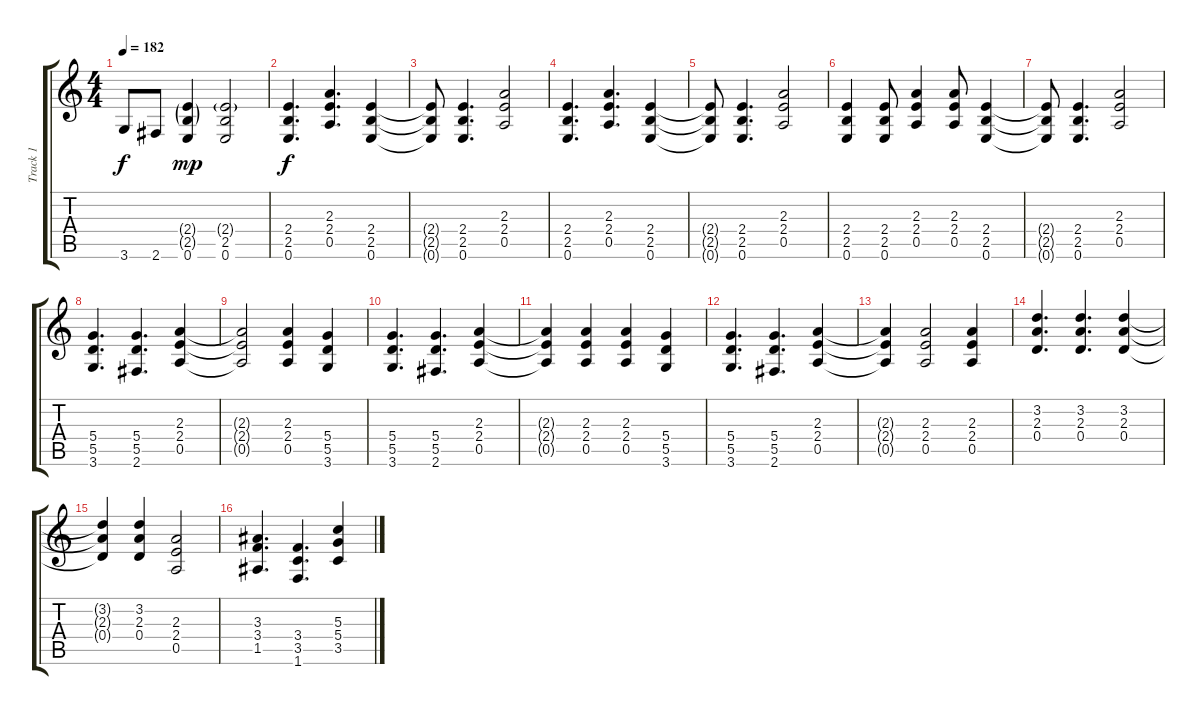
\track ("Track 1" "Track 1") {instrument overdrivenguitar}
\staff {score tabs}
\tuning (E4 B3 G3 D3 A2 E2) {hide}
\ts (4 4)
\tempo 182
\clef g2
\ks c
3.6.8{dy f} 2.6.8 (2.4{g} 2.5{g} 0.6).4{dy mp} (2.4{g} 2.5 0.6).2 |
(2.4 2.5 0.6).4{d dy f} (2.3 2.4 0.5).4{d} (2.4 2.5 0.6).4 |
(2.4{t} 2.5{t} 0.6{t}).8 (2.4 2.5 0.6).4{d} (2.3 2.4 0.5).2 |
(2.4 2.5 0.6).4{d} (2.3 2.4 0.5).4{d} (2.4 2.5 0.6).4 |
(2.4{t} 2.5{t} 0.6{t}).8 (2.4 2.5 0.6).4{d} (2.3 2.4 0.5).2 |
(2.4 2.5 0.6).4 (2.4 2.5 0.6).8 (2.3 2.4 0.5).4 (2.3 2.4 0.5).8 (2.4 2.5 0.6).4 |
(2.4{t} 2.5{t} 0.6{t}).8 (2.4 2.5 0.6).4{d} (2.3 2.4 0.5).2 |
(5.4 5.5 3.6).4{d} (5.4 5.5 2.6).4{d} (2.3 2.4 0.5).4 |
(2.3{t} 2.4{t} 0.5{t}).2 (2.3 2.4 0.5).4 (5.4 5.5 3.6).4 |
(5.4 5.5 3.6).4{d} (5.4 5.5 2.6).4{d} (2.3 2.4 0.5).4 |
(2.3{t} 2.4{t} 0.5{t}).4 (2.3 2.4 0.5).4 (2.3 2.4 0.5).4 (5.4 5.5 3.6).4 |
(5.4 5.5 3.6).4{d} (5.4 5.5 2.6).4{d} (2.3 2.4 0.5).4 |
(2.3{t} 2.4{t} 0.5{t}).4 (2.3 2.4 0.5).2 (2.3 2.4 0.5).4 |
(3.2 2.3 0.4).4{d} (3.2 2.3 0.4).4{d} (3.2 2.3 0.4).4 |
(3.2{t} 2.3{t} 0.4{t}).4 (3.2 2.3 0.4).4 (2.3 2.4 0.5).2 |
(3.3 3.4 1.5).4{d} (3.4 3.5 1.6).4{d} (5.3 5.4 3.5).4
